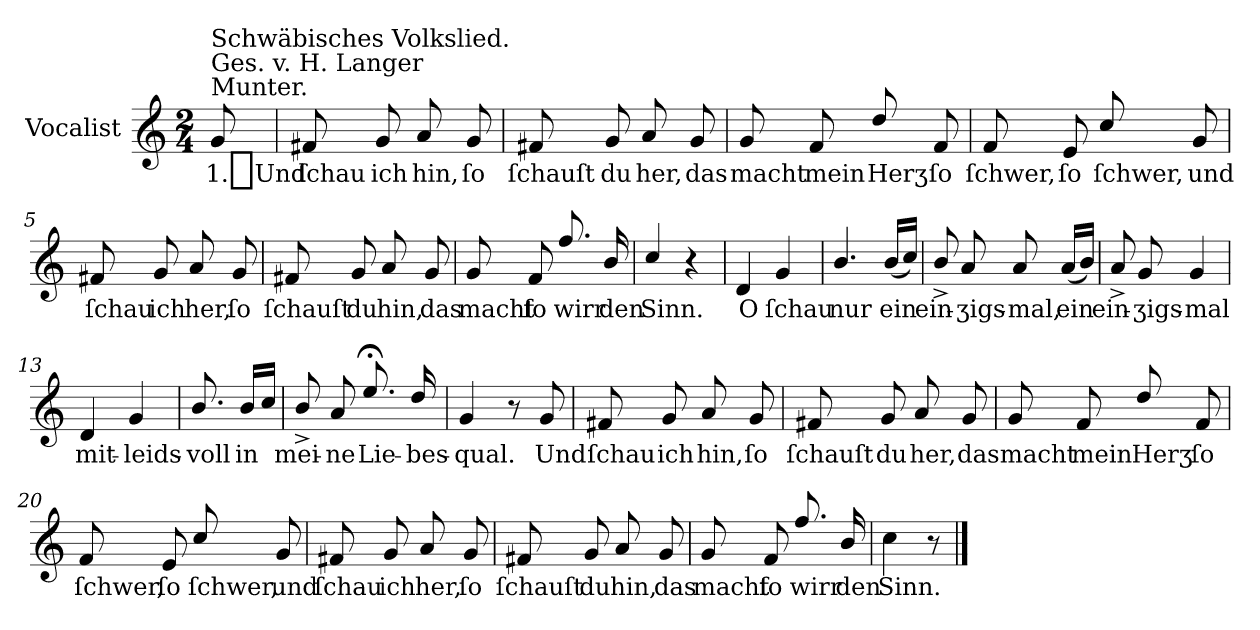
**kern	**text
*part1	*part1
*staff1	*staff1
*I"Vocalist	*
*clefG2	*
*k[]	*
*C:	*
*M2/4	*
=	=
!LO:TX:a:t=Munter.	!
!LO:TX:a:t=Ges. v. H. Langer	!
!LO:TX:a:t=Schwäbisches Volkslied.	!
8g	1._Und
=1	=1
8f#X	ſchau
8g	ich
8a	hin,
8g	ſo
=2	=2
8f#X	ſchauſt
8g	du
8a	her,
8g	das
=3	=3
8g	macht
8f	mein
8dd/	Herʒ
8f	ſo
=4	=4
8f	ſchwer,
8e	ſo
8cc/	ſchwer,
8g	und
=5	=5
8f#X	ſchau
8g	ich
8a	her,
8g	ſo
=6	=6
8f#X	ſchauſt
8g	du
8a	hin,
8g	das
=7	=7
8g	macht
8f	ſo
8.ff/	wirr
16b/	den
=8	=8
4cc/	Sinn.
4r	.
=9	=9
4d	O
4g	ſchau
=10	=10
4.b/	nur
(16b/LL	ein
16ccJJ)	.
=11	=11
8b^/	ein-
8a/	-ʒigs-
8a/	-mal,
(16aLL	ein
16bJJ)	.
=12	=12
8a^/	ein-
8g	-ʒigs-
4g	-mal
=13	=13
4d	mit-
4g	-leids-
=14	=14
8.b/	-voll
16b/LL	in
16ccJJ	.
=15	=15
8b^/	mei-
8a	-ne
8.ee;</	Lie-
16dd/	-bes-
=16	=16
4g	-qual.
8r	.
8g	Und
=17	=17
8f#X	ſchau
8g	ich
8a	hin,
8g	ſo
=18	=18
8f#X	ſchauſt
8g	du
8a	her,
8g	das
=19	=19
8g	macht
8f	mein
8dd/	Herʒ
8f	ſo
=20	=20
8f	ſchwer,
8e	ſo
8cc/	ſchwer,
8g	und
=21	=21
8f#X	ſchau
8g	ich
8a	her,
8g	ſo
=22	=22
8f#X	ſchauſt
8g	du
8a	hin,
8g	das
=23	=23
8g	macht
8f	ſo
8.ff/	wirr
16b/	den
=24	=24
4cc	Sinn.
8r	.
==	==
*-	*-
